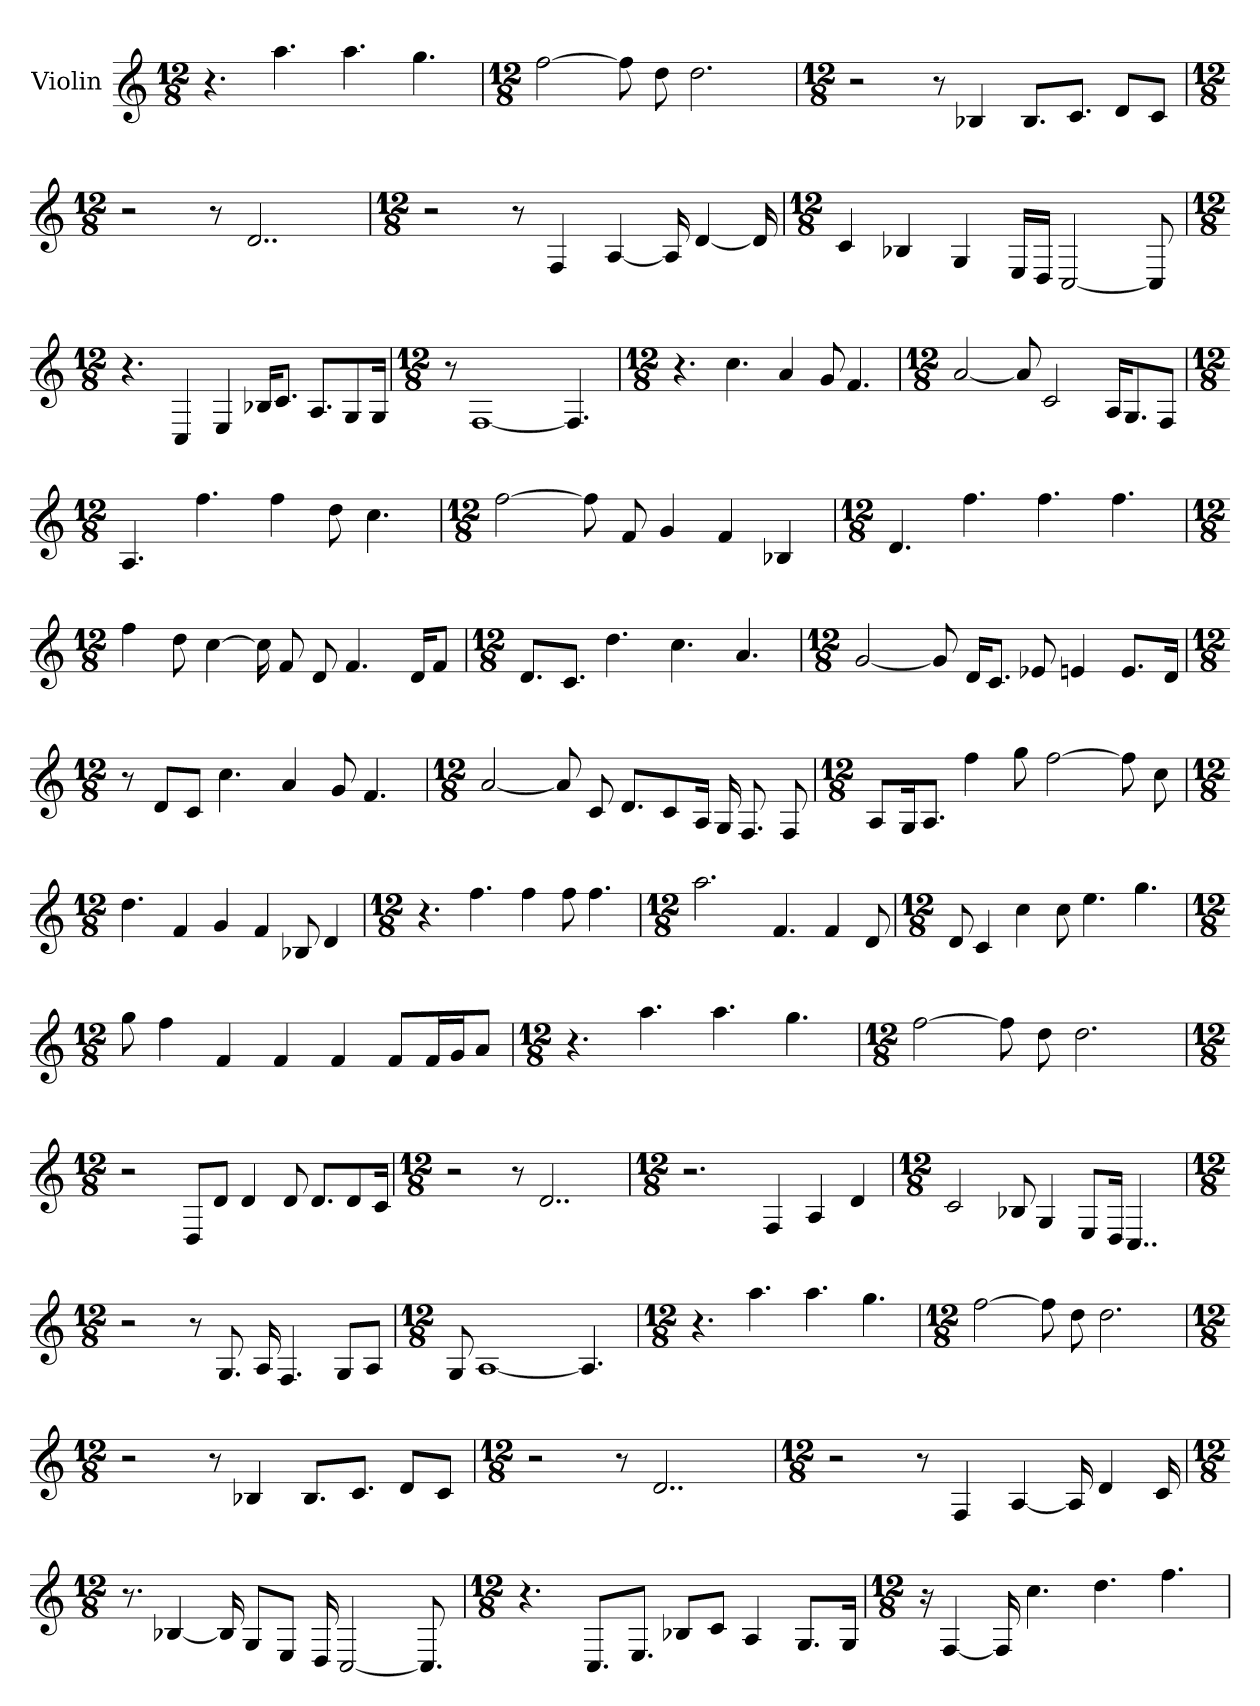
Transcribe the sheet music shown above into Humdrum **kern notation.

**kern
*part1
*staff1
*I"Violin
*I'Vln
*M12/8
=
4.r
4.aa
4.aa
4.gg
=
*M12/8
[2ff
8ff]
8dd
2.dd
=
*M12/8
2r
8r
4B-X
8.B-L
8.cJ
8dL
8cJ
=
*M12/8
2r
8r
2..d
=
*M12/8
2r
8r
4F
[4A
16A]
[4d
16d]
=
*M12/8
4c
4B-X
4G
16ELL
16DJJ
[2C
8C]
=
*M12/8
4.r
4C
4E
16B-XKL
8.cJ
8.AL
8G
16GJk
=
*M12/8
8r
[1F
4.F]
=
*M12/8
4.r
4.cc
4a
8g
4.f
=
*M12/8
[2a
8a]
2c
16AKL
8.G
8FJ
=
*M12/8
4.A
4.ff
4ff
8dd
4.cc
=
*M12/8
[2ff
8ff]
8f
4g
4f
4B-X
=
*M12/8
4.d
4.ff
4.ff
4.ff
=
*M12/8
4ff
8dd
[4cc
16cc]
8f
8d
4.f
16dKL
8fJ
=
*M12/8
8.dL
8.cJ
4.dd
4.cc
4.a
=
*M12/8
[2g
8g]
16dKL
8.cJ
8e-X
4en
8.eL
16dJk
=
*M12/8
8r
8dL
8cJ
4.cc
4a
8g
4.f
=
*M12/8
[2a
8a]
8c
8.dL
8c
16AJk
16GLL
8.F
8FJ
=
*M12/8
8AL
16GK
8.AJ
4ff
8gg
[2ff
8ff]
8cc
=
*M12/8
4.dd
4f
4g
4f
8B-X
4d
=
*M12/8
4.r
4.ff
4ff
8ff
4.ff
=
*M12/8
2.aa
4.f
4f
8d
=
*M12/8
8d
4c
4cc
8cc
4.ee
4.gg
=
*M12/8
8gg
4ff
4f
4f
4f
8fL
16fL
16gJ
8aJ
=
*M12/8
4.r
4.aa
4.aa
4.gg
=
*M12/8
[2ff
8ff]
8dd
2.dd
=
*M12/8
2r
8DL
8dJ
4d
8d
8.dL
8d
16cJk
=
*M12/8
2r
8r
2..d
=
*M12/8
2.r
4F
4A
4d
=
*M12/8
2c
8B-X
4G
8EL
16DJk
4..C
=
*M12/8
2r
8r
8.G
16A
4.F
8GL
8AJ
=
*M12/8
8G
[1A
4.A]
=
*M12/8
4.r
4.aa
4.aa
4.gg
=
*M12/8
[2ff
8ff]
8dd
2.dd
=
*M12/8
2r
8r
4B-X
8.B-L
8.cJ
8dL
8cJ
=
*M12/8
2r
8r
2..d
=
*M12/8
2r
8r
4F
[4A
16A]
4d
16c
=
*M12/8
8.r
[4B-X
16B-]
8GL
8EJ
16D
[2C
8.C]
=
*M12/8
4.r
8.CL
8.EJ
8B-XL
8cJ
4A
8.GL
16GJk
=
*M12/8
16r
[4F
16F]
4.cc
4.dd
4.ff
=
*-
